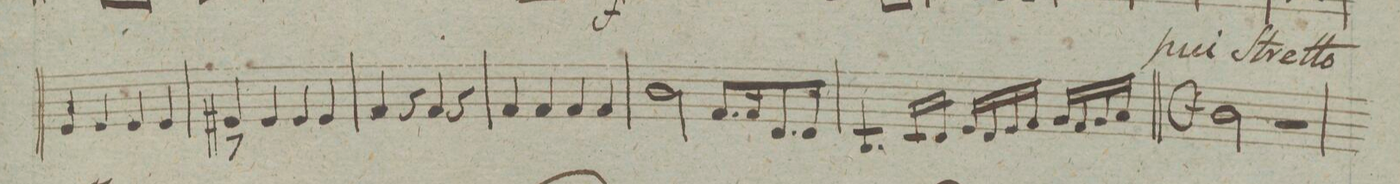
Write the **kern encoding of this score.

**kern	**dynam
*I"Viola	*
*clefC3	*
*k[]	*
*met(c|)	*
*M2/2	*
4F/	.
4F/	.
4F/	.
4F/	.
=122	=122
4F#X^/	.
4F#/	.
4F#/	.
4F#/	.
=123	=123
4G/	.
4r	.
4G/	.
4r	.
=124	=124
4G/	.
4G/	.
4G/	.
4G/	.
=125	=125
2c\	.
8.G/L	.
16G/K	.
8.E/	.
16E/Jk	.
=126	=126
4.C/	.
16D/LL	.
16E/JJ	.
16F/LL	.
16E/	.
16F/	.
16G/JJ	.
16A/LL	.
16G/	.
16A/	.
16B/JJ	.
=127	=127
2c\	.
2r	.
=128	=128
*-	*-
